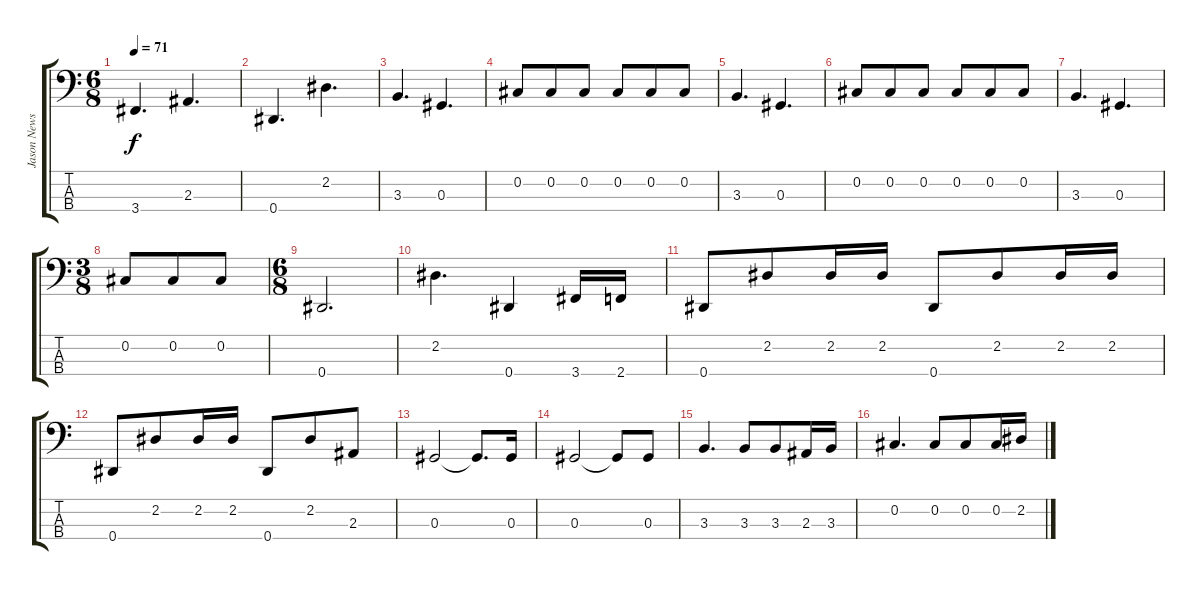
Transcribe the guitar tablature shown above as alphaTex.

\track ("Jason Newsted" "Jason News") {instrument electricbasspick}
\staff {score tabs}
\tuning (Gb2 Db2 Ab1 Eb1) {hide}
\ts (6 8)
\tempo 71
\clef f4
\ks c
3.4.4{d dy f} 2.3.4{d} |
0.4.4{d} 2.2.4{d} |
3.3.4{d} 0.3.4{d} |
0.2.8 0.2.8 0.2.8 0.2.8 0.2.8 0.2.8 |
3.3.4{d} 0.3.4{d} |
0.2.8 0.2.8 0.2.8 0.2.8 0.2.8 0.2.8 |
3.3.4{d} 0.3.4{d} |
\ts (3 8)
0.2.8 0.2.8 0.2.8 |
\ts (6 8)
0.4.2{d} |
2.2.4{d} 0.4.4 3.4.16 2.4.16 |
0.4.8 2.2.8 2.2.16 2.2.16 0.4.8 2.2.8 2.2.16 2.2.16 |
0.4.8 2.2.8 2.2.16 2.2.16 0.4.8 2.2.8 2.3.8 |
0.3.2 0.3{t}.8{d} 0.3.16 |
0.3.2 0.3{t}.8 0.3.8 |
3.3.4{d} 3.3.8 3.3.8 2.3.16 3.3.16 |
0.2.4{d} 0.2.8 0.2.8 0.2.16 2.2.16
